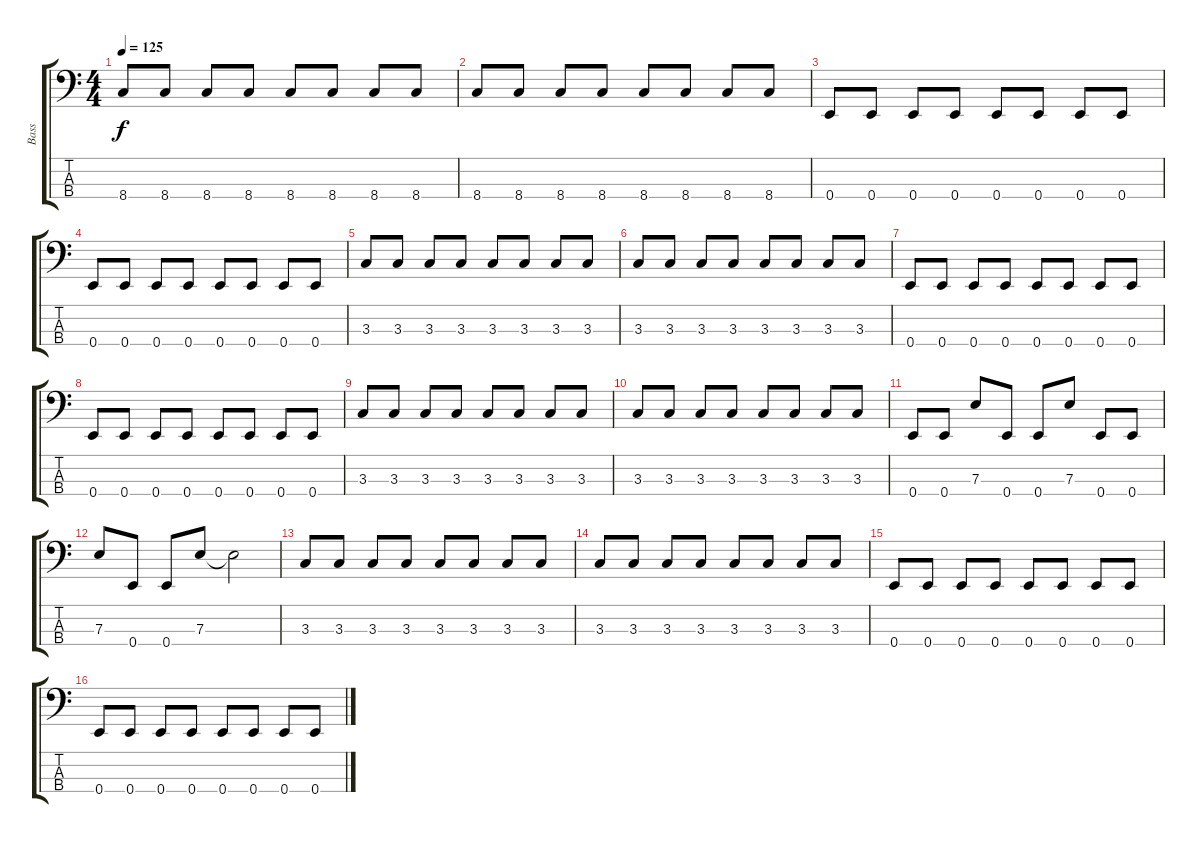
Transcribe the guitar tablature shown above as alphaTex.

\track ("Bass" "Bass") {instrument electricbassfinger}
\staff {score tabs}
\tuning (G2 D2 A1 E1) {hide}
\ts (4 4)
\tempo 125
\clef f4
\ks c
8.4.8{dy f} 8.4.8 8.4.8 8.4.8 8.4.8 8.4.8 8.4.8 8.4.8 |
8.4.8 8.4.8 8.4.8 8.4.8 8.4.8 8.4.8 8.4.8 8.4.8 |
0.4.8 0.4.8 0.4.8 0.4.8 0.4.8 0.4.8 0.4.8 0.4.8 |
0.4.8 0.4.8 0.4.8 0.4.8 0.4.8 0.4.8 0.4.8 0.4.8 |
3.3.8 3.3.8 3.3.8 3.3.8 3.3.8 3.3.8 3.3.8 3.3.8 |
3.3.8 3.3.8 3.3.8 3.3.8 3.3.8 3.3.8 3.3.8 3.3.8 |
0.4.8 0.4.8 0.4.8 0.4.8 0.4.8 0.4.8 0.4.8 0.4.8 |
0.4.8 0.4.8 0.4.8 0.4.8 0.4.8 0.4.8 0.4.8 0.4.8 |
3.3.8 3.3.8 3.3.8 3.3.8 3.3.8 3.3.8 3.3.8 3.3.8 |
3.3.8 3.3.8 3.3.8 3.3.8 3.3.8 3.3.8 3.3.8 3.3.8 |
0.4.8 0.4.8 7.3.8 0.4.8 0.4.8 7.3.8 0.4.8 0.4.8 |
7.3.8 0.4.8 0.4.8 7.3.8 7.3{t}.2 |
3.3.8 3.3.8 3.3.8 3.3.8 3.3.8 3.3.8 3.3.8 3.3.8 |
3.3.8 3.3.8 3.3.8 3.3.8 3.3.8 3.3.8 3.3.8 3.3.8 |
0.4.8 0.4.8 0.4.8 0.4.8 0.4.8 0.4.8 0.4.8 0.4.8 |
0.4.8 0.4.8 0.4.8 0.4.8 0.4.8 0.4.8 0.4.8 0.4.8
